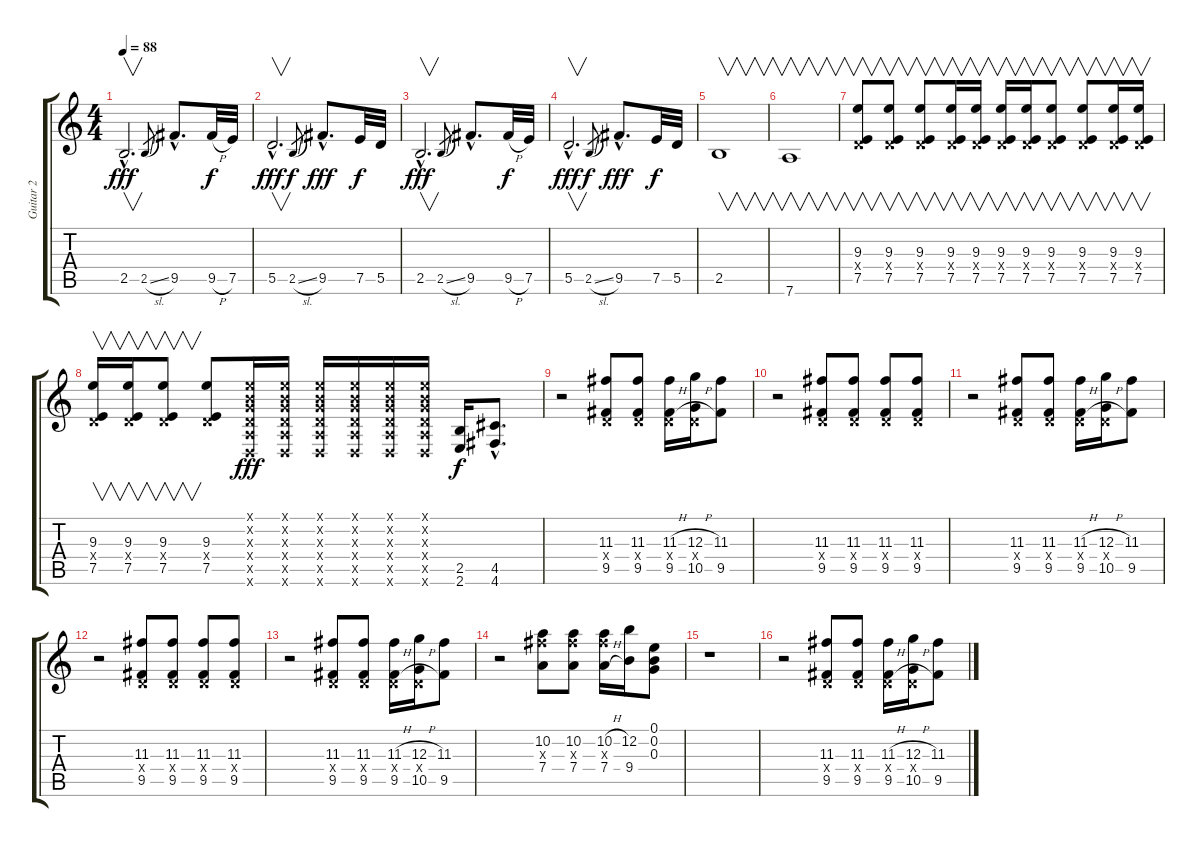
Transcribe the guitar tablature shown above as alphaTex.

\track ("Guitar 2" "Guitar 2") {instrument distortionguitar}
\staff {score tabs}
\tuning (E4 B3 G3 D3 A2 D2) {hide}
\ts (4 4)
\tempo 88
\clef g2
\ks c
2.5{hac}.2{v d dy fff} 2.5{sl}.8{gr} 9.5{hac}.8{d} 9.5{h}.32{dy f} 7.5.32 |
5.5{hac}.2{v d dy fff} 2.5{sl}.8{gr dy f} 9.5{hac}.8{d dy fff} 7.5.32{dy f} 5.5.32 |
2.5{hac}.2{v d dy fff} 2.5{sl}.8{gr} 9.5{hac}.8{d} 9.5{h}.32{dy f} 7.5.32 |
5.5{hac}.2{v d dy fff} 2.5{sl}.8{gr dy f} 9.5{hac}.8{d dy fff} 7.5.32{dy f} 5.5.32 |
2.5.1{v} |
7.6.1{v} |
(9.3 0.4{x} 7.5).8{v} (9.3 0.4{x} 7.5).8{v} (9.3 0.4{x} 7.5).8{v} (9.3 0.4{x} 7.5).16{v} (9.3 0.4{x} 7.5).16{v} (9.3 0.4{x} 7.5).16{v} (9.3 0.4{x} 7.5).16{v} (9.3 0.4{x} 7.5).8{v} (9.3 0.4{x} 7.5).8{v} (9.3 0.4{x} 7.5).16{v} (9.3 0.4{x} 7.5).16{v} |
(9.3 0.4{x} 7.5).16{v} (9.3 0.4{x} 7.5).16{v} (9.3 0.4{x} 7.5).8{v} (9.3 0.4{x} 7.5).8 (0.1{x} 0.2{x} 0.3{x} 0.4{x} 0.5{x} 0.6{x}).16{dy fff} (0.1{x} 0.2{x} 0.3{x} 0.4{x} 0.5{x} 0.6{x}).16 (0.1{x} 0.2{x} 0.3{x} 0.4{x} 0.5{x} 0.6{x}).16 (0.1{x} 0.2{x} 0.3{x} 0.4{x} 0.5{x} 0.6{x}).16 (0.1{x} 0.2{x} 0.3{x} 0.4{x} 0.5{x} 0.6{x}).16 (0.1{x} 0.2{x} 0.3{x} 0.4{x} 0.5{x} 0.6{x}).16 (2.5 2.6).16{dy f} (4.5{hac} 4.6{hac}).8{d} |
r.2 (11.3 0.4{x} 9.5).8 (11.3 0.4{x} 9.5).8 (11.3{h} 0.4{x} 9.5{h}).16 (12.3{h} 0.4{x} 10.5{h}).16 (11.3 9.5).8 |
r.2 (11.3 0.4{x} 9.5).8 (11.3 0.4{x} 9.5).8 (11.3 0.4{x} 9.5).8 (11.3 0.4{x} 9.5).8 |
r.2 (11.3 0.4{x} 9.5).8 (11.3 0.4{x} 9.5).8 (11.3{h} 0.4{x} 9.5{h}).16 (12.3{h} 0.4{x} 10.5{h}).16 (11.3 9.5).8 |
r.2 (11.3 0.4{x} 9.5).8 (11.3 0.4{x} 9.5).8 (11.3 0.4{x} 9.5).8 (11.3 0.4{x} 9.5).8 |
r.2 (11.3 0.4{x} 9.5).8 (11.3 0.4{x} 9.5).8 (11.3{h} 0.4{x} 9.5{h}).16 (12.3{h} 0.4{x} 10.5{h}).16 (11.3 9.5).8 |
r.2 (10.2 11.3{x} 7.4).8 (10.2 11.3{x} 7.4).8 (10.2{h} 11.3{x} 7.4{h}).16 (12.2 9.4).16 (0.1 0.2 0.3).8 |
r.1 |
r.2 (11.3 0.4{x} 9.5).8 (11.3 0.4{x} 9.5).8 (11.3{h} 0.4{x} 9.5{h}).16 (12.3{h} 0.4{x} 10.5{h}).16 (11.3 9.5).8
